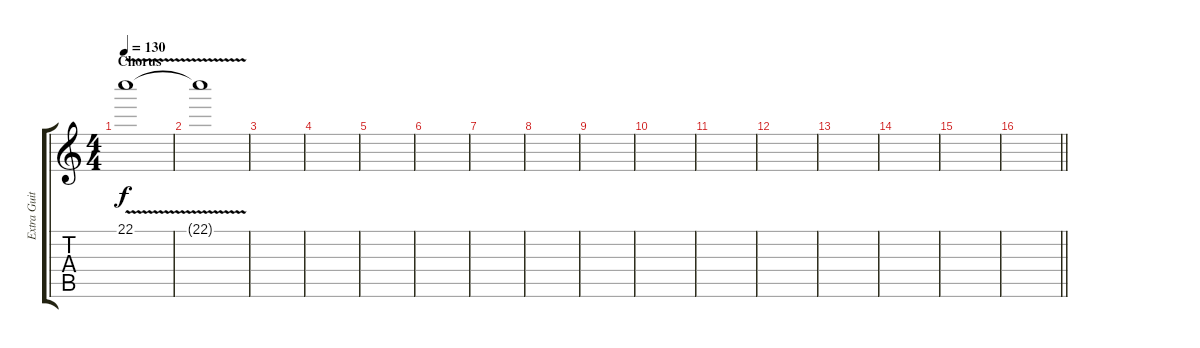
\track ("Extra Guitar" "Extra Guit") {instrument distortionguitar}
\staff {score tabs}
\tuning (D4 A3 F3 C3 G2 C2) {hide}
\ts (4 4)
\section ("" "Chorus")
\tempo 130
\clef g2
\ks c
22.1{v}.1{dy f} |
22.1{t}.1 |
|
|
|
|
|
|
|
|
|
|
|
|
|
\barLineRight lightlight
